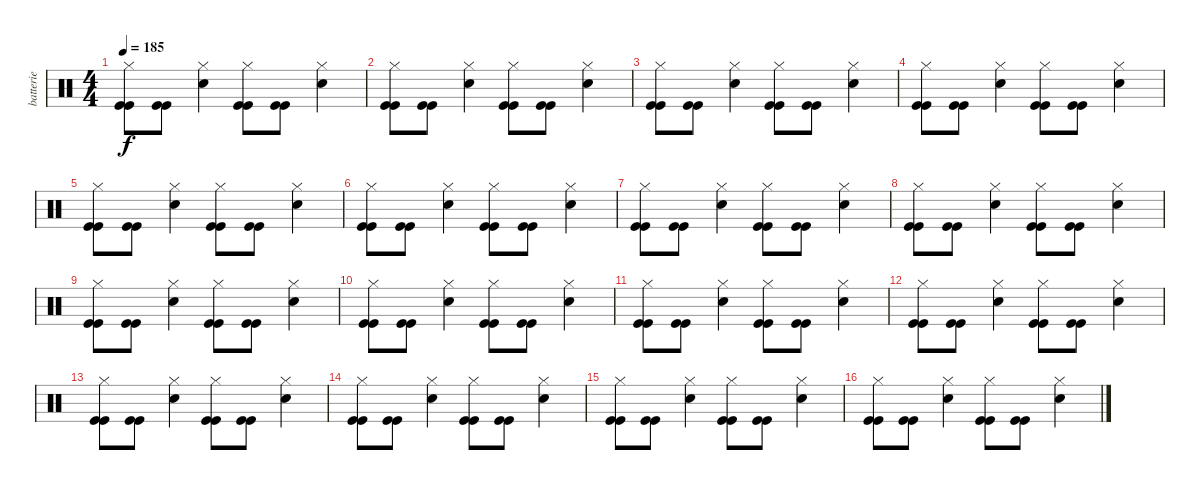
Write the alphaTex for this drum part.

\track ("batterie" "batterie") {instrument percussion}
\staff {score}
\articulation defaults
\ts (4 4)
\tempo 185
\clef neutral
\ks c
("Hi-Hat (closed)" "Kick (hit)" "Kick (hit)").8{dy f} ("Kick (hit)" "Kick (hit)").8 ("Hi-Hat (closed)" "Electric Snare (hit)").4 ("Hi-Hat (closed)" "Kick (hit)" "Kick (hit)").8 ("Kick (hit)" "Kick (hit)").8 ("Hi-Hat (closed)" "Electric Snare (hit)").4 |
("Hi-Hat (closed)" "Kick (hit)" "Kick (hit)").8 ("Kick (hit)" "Kick (hit)").8 ("Hi-Hat (closed)" "Electric Snare (hit)").4 ("Hi-Hat (closed)" "Kick (hit)" "Kick (hit)").8 ("Kick (hit)" "Kick (hit)").8 ("Hi-Hat (closed)" "Electric Snare (hit)").4 |
("Hi-Hat (closed)" "Kick (hit)" "Kick (hit)").8 ("Kick (hit)" "Kick (hit)").8 ("Hi-Hat (closed)" "Electric Snare (hit)").4 ("Hi-Hat (closed)" "Kick (hit)" "Kick (hit)").8 ("Kick (hit)" "Kick (hit)").8 ("Hi-Hat (closed)" "Electric Snare (hit)").4 |
("Hi-Hat (closed)" "Kick (hit)" "Kick (hit)").8 ("Kick (hit)" "Kick (hit)").8 ("Hi-Hat (closed)" "Electric Snare (hit)").4 ("Hi-Hat (closed)" "Kick (hit)" "Kick (hit)").8 ("Kick (hit)" "Kick (hit)").8 ("Hi-Hat (closed)" "Electric Snare (hit)").4 |
("Hi-Hat (closed)" "Kick (hit)" "Kick (hit)").8 ("Kick (hit)" "Kick (hit)").8 ("Hi-Hat (closed)" "Electric Snare (hit)").4 ("Hi-Hat (closed)" "Kick (hit)" "Kick (hit)").8 ("Kick (hit)" "Kick (hit)").8 ("Hi-Hat (closed)" "Electric Snare (hit)").4 |
("Hi-Hat (closed)" "Kick (hit)" "Kick (hit)").8 ("Kick (hit)" "Kick (hit)").8 ("Hi-Hat (closed)" "Electric Snare (hit)").4 ("Hi-Hat (closed)" "Kick (hit)" "Kick (hit)").8 ("Kick (hit)" "Kick (hit)").8 ("Hi-Hat (closed)" "Electric Snare (hit)").4 |
("Hi-Hat (closed)" "Kick (hit)" "Kick (hit)").8 ("Kick (hit)" "Kick (hit)").8 ("Hi-Hat (closed)" "Electric Snare (hit)").4 ("Hi-Hat (closed)" "Kick (hit)" "Kick (hit)").8 ("Kick (hit)" "Kick (hit)").8 ("Hi-Hat (closed)" "Electric Snare (hit)").4 |
("Hi-Hat (closed)" "Kick (hit)" "Kick (hit)").8 ("Kick (hit)" "Kick (hit)").8 ("Hi-Hat (closed)" "Electric Snare (hit)").4 ("Hi-Hat (closed)" "Kick (hit)" "Kick (hit)").8 ("Kick (hit)" "Kick (hit)").8 ("Hi-Hat (closed)" "Electric Snare (hit)").4 |
("Hi-Hat (closed)" "Kick (hit)" "Kick (hit)").8 ("Kick (hit)" "Kick (hit)").8 ("Hi-Hat (closed)" "Electric Snare (hit)").4 ("Hi-Hat (closed)" "Kick (hit)" "Kick (hit)").8 ("Kick (hit)" "Kick (hit)").8 ("Hi-Hat (closed)" "Electric Snare (hit)").4 |
("Hi-Hat (closed)" "Kick (hit)" "Kick (hit)").8 ("Kick (hit)" "Kick (hit)").8 ("Hi-Hat (closed)" "Electric Snare (hit)").4 ("Hi-Hat (closed)" "Kick (hit)" "Kick (hit)").8 ("Kick (hit)" "Kick (hit)").8 ("Hi-Hat (closed)" "Electric Snare (hit)").4 |
("Hi-Hat (closed)" "Kick (hit)" "Kick (hit)").8 ("Kick (hit)" "Kick (hit)").8 ("Hi-Hat (closed)" "Electric Snare (hit)").4 ("Hi-Hat (closed)" "Kick (hit)" "Kick (hit)").8 ("Kick (hit)" "Kick (hit)").8 ("Hi-Hat (closed)" "Electric Snare (hit)").4 |
("Hi-Hat (closed)" "Kick (hit)" "Kick (hit)").8 ("Kick (hit)" "Kick (hit)").8 ("Hi-Hat (closed)" "Electric Snare (hit)").4 ("Hi-Hat (closed)" "Kick (hit)" "Kick (hit)").8 ("Kick (hit)" "Kick (hit)").8 ("Hi-Hat (closed)" "Electric Snare (hit)").4 |
("Hi-Hat (closed)" "Kick (hit)" "Kick (hit)").8 ("Kick (hit)" "Kick (hit)").8 ("Hi-Hat (closed)" "Electric Snare (hit)").4 ("Hi-Hat (closed)" "Kick (hit)" "Kick (hit)").8 ("Kick (hit)" "Kick (hit)").8 ("Hi-Hat (closed)" "Electric Snare (hit)").4 |
("Hi-Hat (closed)" "Kick (hit)" "Kick (hit)").8 ("Kick (hit)" "Kick (hit)").8 ("Hi-Hat (closed)" "Electric Snare (hit)").4 ("Hi-Hat (closed)" "Kick (hit)" "Kick (hit)").8 ("Kick (hit)" "Kick (hit)").8 ("Hi-Hat (closed)" "Electric Snare (hit)").4 |
("Hi-Hat (closed)" "Kick (hit)" "Kick (hit)").8 ("Kick (hit)" "Kick (hit)").8 ("Hi-Hat (closed)" "Electric Snare (hit)").4 ("Hi-Hat (closed)" "Kick (hit)" "Kick (hit)").8 ("Kick (hit)" "Kick (hit)").8 ("Hi-Hat (closed)" "Electric Snare (hit)").4 |
("Hi-Hat (closed)" "Kick (hit)" "Kick (hit)").8 ("Kick (hit)" "Kick (hit)").8 ("Hi-Hat (closed)" "Electric Snare (hit)").4 ("Hi-Hat (closed)" "Kick (hit)" "Kick (hit)").8 ("Kick (hit)" "Kick (hit)").8 ("Hi-Hat (closed)" "Electric Snare (hit)").4
